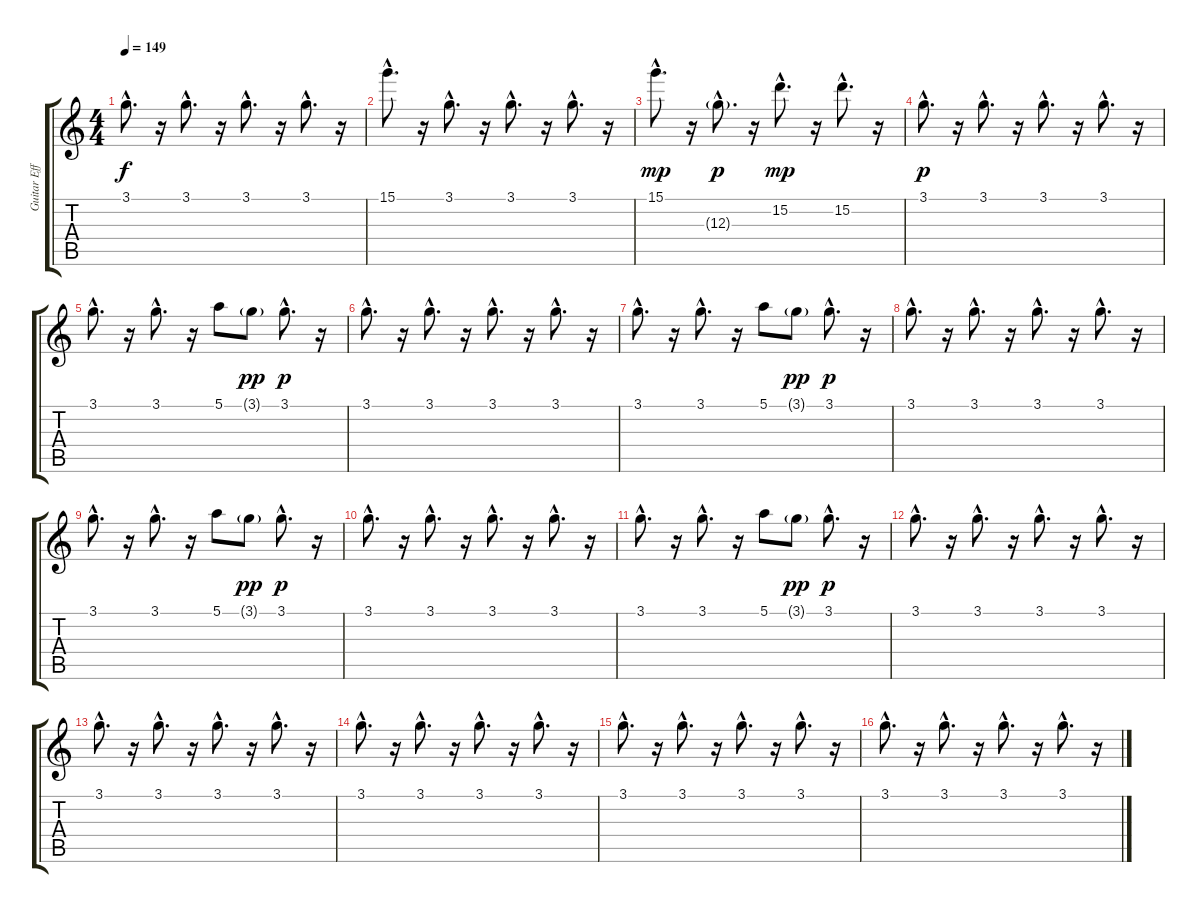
\track ("Guitar Effect" "Guitar Eff") {instrument overdrivenguitar}
\staff {score tabs}
\tuning (E4 B3 G3 D3 A2 E2) {hide}
\ts (4 4)
\tempo 149
\clef g2
\ks c
3.1{hac}.8{d dy f} r.16 3.1{hac}.8{d} r.16 3.1{hac}.8{d} r.16 3.1{hac}.8{d} r.16 |
15.1{hac}.8{d} r.16 3.1{hac}.8{d} r.16 3.1{hac}.8{d} r.16 3.1{hac}.8{d} r.16 |
15.1{hac}.8{d dy mp} r.16 12.3{g hac}.8{d dy p} r.16 15.2{hac}.8{d dy mp} r.16 15.2{hac}.8{d} r.16 |
3.1{hac}.8{d dy p} r.16 3.1{hac}.8{d} r.16 3.1{hac}.8{d} r.16 3.1{hac}.8{d} r.16 |
3.1{hac}.8{d} r.16 3.1{hac}.8{d} r.16 5.1.8 3.1{g}.8{dy pp} 3.1{hac}.8{d dy p} r.16 |
3.1{hac}.8{d} r.16 3.1{hac}.8{d} r.16 3.1{hac}.8{d} r.16 3.1{hac}.8{d} r.16 |
3.1{hac}.8{d} r.16 3.1{hac}.8{d} r.16 5.1.8 3.1{g}.8{dy pp} 3.1{hac}.8{d dy p} r.16 |
3.1{hac}.8{d volume 4} r.16 3.1{hac}.8{d} r.16 3.1{hac}.8{d} r.16 3.1{hac}.8{d} r.16 |
3.1{hac}.8{d} r.16 3.1{hac}.8{d} r.16 5.1.8 3.1{g}.8{dy pp} 3.1{hac}.8{d dy p} r.16 |
3.1{hac}.8{d} r.16 3.1{hac}.8{d} r.16 3.1{hac}.8{d} r.16 3.1{hac}.8{d} r.16 |
3.1{hac}.8{d} r.16 3.1{hac}.8{d} r.16 5.1.8 3.1{g}.8{dy pp} 3.1{hac}.8{d dy p} r.16 |
3.1{hac}.8{d} r.16 3.1{hac}.8{d} r.16 3.1{hac}.8{d} r.16 3.1{hac}.8{d} r.16 |
3.1{hac}.8{d} r.16 3.1{hac}.8{d} r.16 3.1{hac}.8{d} r.16 3.1{hac}.8{d} r.16 |
3.1{hac}.8{d} r.16 3.1{hac}.8{d} r.16 3.1{hac}.8{d} r.16 3.1{hac}.8{d} r.16 |
3.1{hac}.8{d} r.16 3.1{hac}.8{d} r.16 3.1{hac}.8{d} r.16 3.1{hac}.8{d} r.16 |
3.1{hac}.8{d} r.16 3.1{hac}.8{d} r.16 3.1{hac}.8{d} r.16 3.1{hac}.8{d} r.16
